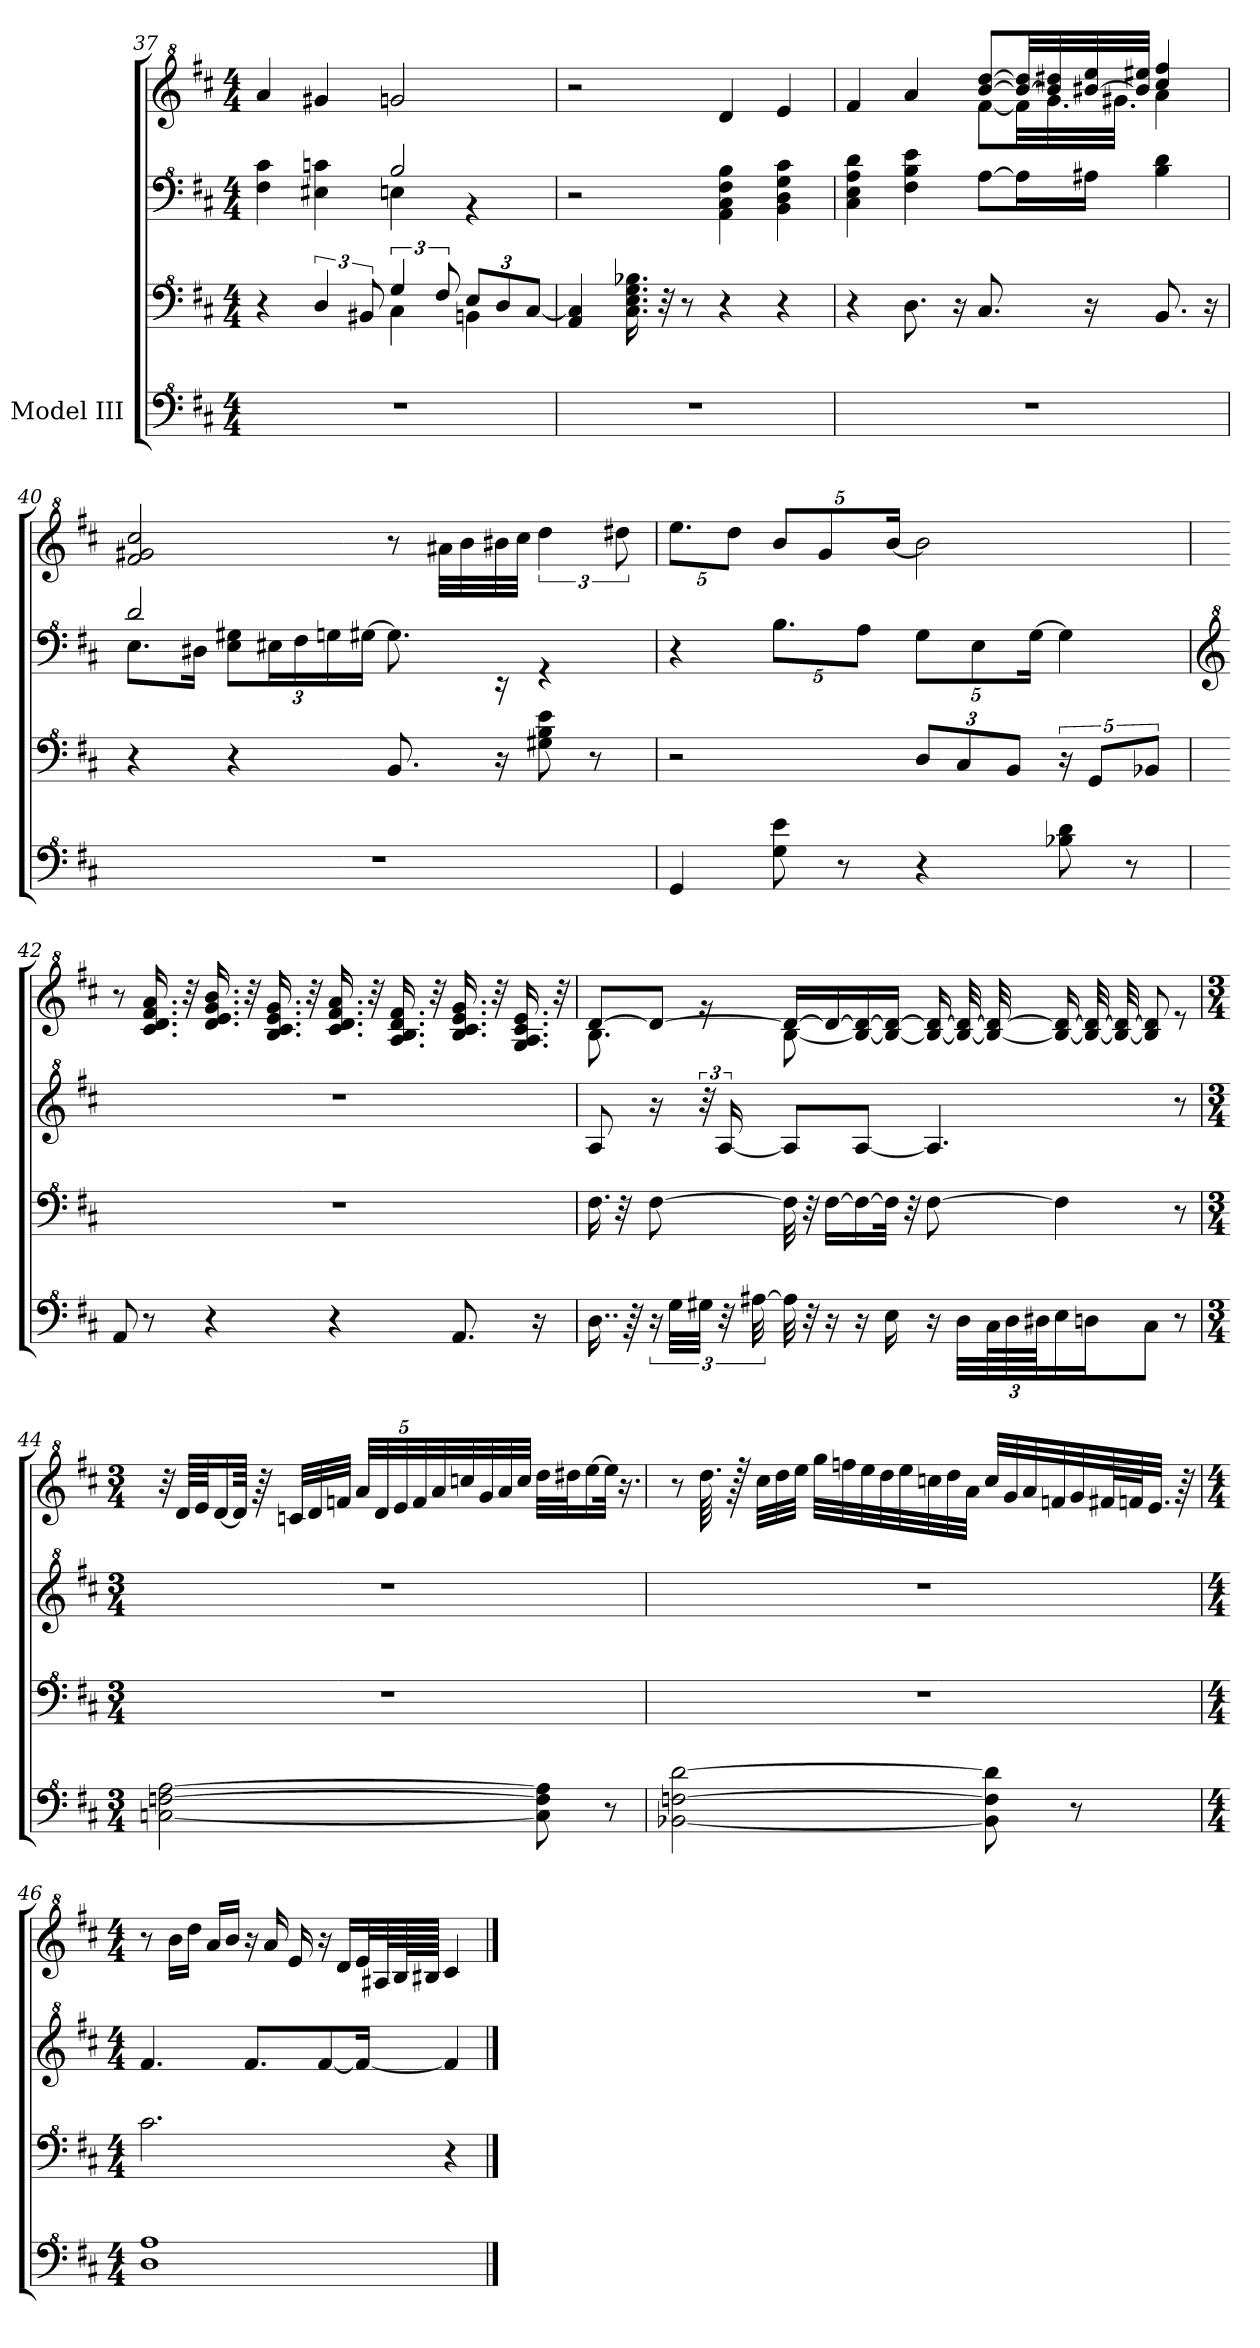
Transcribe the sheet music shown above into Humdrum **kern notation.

**kern	**kern	**kern	**kern
*part1	*part1	*part1	*part1
*staff4	*staff3	*staff2	*staff1
*I"Model III	*	*	*
!!LO:PB:g=z
*clefF^4	*clefF^4	*clefF^4	*clefG^2
*k[f#c#]	*k[f#c#]	*k[f#c#]	*k[f#c#]
*M4/4	*M4/4	*M4/4	*M4/4
=37	=37	=37	=37
*	*^	*^	*
1r	2ryy	4r	4f#\ 4cc#\	2ryy	4aa/
.	.	6d/	4e#X\ 4ccn\	.	4gg#X/
.	.	12B#X/	.	.	.
.	4c#\	6g/	2b/	4en\	2ggn/
.	.	12f#/	.	.	.
*	*	*Xbrackettup	*	*	*
.	4Bn\	12e/L	.	4r	.
.	.	12d/	.	.	.
.	.	[12c#/J	.	.	.
*	*v	*v	*	*	*
*	*	*v	*v	*
=38	=38	=38	=38
1r	4A/ 4c#/]	2r	2r
.	16.c#\ 16.e\ 16.g\ 16.b-X\	.	.
.	32r	.	.
.	8r	.	.
.	4r	4A\ 4c#\ 4f#\ 4b\	4dd/
.	4r	4B\ 4d\ 4g\ 4cc#\	4ee/
=39	=39	=39	=39
*	*	*	*^
1r	4r	4c#\ 4e\ 4a\ 4dd\	4ff#/	2ryy
.	8.d\	4f#\ 4b\ 4ee\	4aa/	.
.	16r	.	.	.
.	8.c#/	[8a\L	[8bb/ [8ddd/L	[8ff#\L
.	.	16a\L]	32bb/_ 32ddd/]LL	32ff#\LL]
.	.	.	32bb/] 32ddd#X/	32.gg\
.	16r	16a#X\JJ	[32bb#X/ 32eee/	.
.	.	.	.	32.gg#X\JJJ
.	.	.	32bb#/] 32eee#X/JJJ	.
.	8.B/	4b\ 4dd\	4ccc#/ 4fff#/	4aa\
.	16r	.	.	.
*	*	*	*v	*v
!!LO:LB:g=z
=40	=40	=40	=40
*	*	*^	*
1r	4r	8.e\L	2dd/	2ff#/ 2gg#X/ 2ccc#/
.	.	16d#X\Jk	.	.
*	*	*Xbrackettup	*	*
.	4r	12e\ 12g#X\L	.	.
.	.	24e#X\L	.	.
.	.	24f#\	.	.
.	.	24gn\	.	.
.	.	[24g#X\JJ	.	.
.	8.B/	8.g#\]	2ryy	8r
.	.	.	.	32aa#X\LLL
.	.	.	.	32bb\
.	16r	16rE	.	32bb#X\
.	.	.	.	32ccc#\JJJ
.	8g#X\ 8b\ 8ee\	4rG	.	6ddd\
.	8r	.	.	.
.	.	.	.	12ddd#X\
*	*	*v	*v	*
=41	=41	=41	=41
*	*	*	*Xbrackettup
4G/	2r	4r	10.eee\L
.	.	.	10ddd\J
8g\ 8ee\	.	10.b\L	10bb/L
.	.	.	10gg/
8r	.	.	.
.	.	10a\J	.
.	.	.	[20bb/Jk
4r	12d/L	10g\L	2bb\]
.	12c#/	.	.
.	.	10e\	.
.	12B/J	.	.
.	.	[20g\Jk	.
*	*brackettup	*	*
8b-X\ 8dd\	20r	4g\]	.
.	10G/L	.	.
8r	.	.	.
.	10B-X/J	.	.
!!LO:LB:g=z
=42	=42	=42	=42
*	*	*clefG^2	*
8A/	1r	1r	8r
8r	.	.	16.cc#/ 16.dd/ 16.ff#/ 16.aa/
.	.	.	32r
*	*	*	*MM96
4r	.	.	16.dd/ 16.ee/ 16.gg/ 16.bb/
.	.	.	32r
.	.	.	16.b/ 16.cc#/ 16.ee/ 16.gg/
.	.	.	32r
*	*	*	*MM92
4r	.	.	16.cc#/ 16.dd/ 16.ff#/ 16.aa/
.	.	.	32r
.	.	.	16.a/ 16.b/ 16.dd/ 16.ff#/
.	.	.	32r
*	*	*	*MM88
8.A/	.	.	16.b/ 16.cc#/ 16.ee/ 16.gg/
.	.	.	32r
*	*	*	*MM72
.	.	.	16.g/ 16.a/ 16.cc#/ 16.ee/
16r	.	.	.
.	.	.	32r
!!LO:PB:g=z
=43	=43	=43	=43
*	*	*	*MM40
*	*	*	*^
16..d\	16.f#\	8a/	[8dd/L	8.b\
.	32r	.	.	.
64r	.	.	.	.
*	*	*	*MM50	*
24r	[8f#\	16r	8dd/J_	.
48g\LLL	.	.	.	.
*	*	*brackettup	*	*
48g#X\JJJ	.	48r	.	16rgg
48r	.	[24a/	.	.
[48a#X\	.	.	.	.
*	*	*	*MM46	*
32a#\]	32f#\]	8a/L]	16dd/LL_	[8b\
32r	32r	.	.	.
*	*	*	*MM54	*
16r	[16f#\LL	.	16dd/_	.
*	*	*	*MM60	*
16r	16f#\_	[8a/J	16b/_ 16dd/_	2ryy
*	*	*	*MM72	*
16e\	32f#\JJk]	.	16b/_ 16dd/_JJ	.
.	32r	.	.	.
16r	[8f#\	4.a/]	16b/_ 16dd/_LL	.
*	*	*	*MM30	*
32d\LLL	.	.	32b/_ 32dd/_L	.
*Xbrackettup	*	*	*	*
*	*	*	*MM17	*
96c#\L	.	.	32b/_ 32dd/_	.
*	*	*	*MM40	*
96d\	.	.	.	.
96d#X\JJ	.	.	.	.
16e\	4f#\]	.	16b/_ 16dd/_	.
16dn\J	.	.	32b/_ 32dd/_L	.
.	.	.	32b/_ 32dd/_JJ	.
*	*	*	*MM60	*
8c#\J	.	.	8b/] 8dd/]J	.
8r	8r	8r	8ree	8ryy
*	*	*	*v	*v
!!LO:LB:g=z
=44	=44	=44	=44
*M3/4	*M3/4	*M3/4	*M3/4
*	*	*	*MM40
[2cn\ [2fn\ [2a\	2.r	2.r	32r
.	.	.	64dd/LLLL
.	.	.	64ee/JJ
.	.	.	[16dd/
.	.	.	64dd/JJkk]
.	.	.	64r
.	.	.	32ccn/LLL
.	.	.	32dd/
.	.	.	32ffn/JJJ
.	.	.	40aa/LLL
.	.	.	40dd/
.	.	.	40ee/
.	.	.	40ff/
.	.	.	40aa/
*	*	*	*MM60
.	.	.	32cccn/
.	.	.	32gg/
.	.	.	32aa/
.	.	.	32ccc/JJJ
8c\] 8f\] 8a\]	.	.	32ddd\LLL
.	.	.	32ddd#X\J
.	.	.	[16eee\
8r	.	.	32eee\JJk]
.	.	.	16.r
!!LO:LB:g=z
=45	=45	=45	=45
*	*	*	*MM60
[2B-X\ [2fn\ [2dd\	2.r	2.r	8r
*	*	*	*MM20
.	.	.	64.ddd\
.	.	.	128r
*	*	*	*MM60
.	.	.	32ccc#\LLL
*	*	*	*MM72
.	.	.	32ddd\
.	.	.	32eee\JJJ
*	*	*	*MM40
.	.	.	32ggg\LLL
*	*	*	*MM60
.	.	.	32fffn\
*	*	*	*MM66
.	.	.	32eee\
*	*	*	*MM72
.	.	.	32ddd\
*	*	*	*MM54
.	.	.	32eee\
*	*	*	*MM66
.	.	.	32cccn\
.	.	.	32ddd\
.	.	.	32aa\JJJ
*	*	*	*MM50
8B-\] 8f\] 8dd\]	.	.	32ccc/LLL
*	*	*	*MM60
.	.	.	32gg/
.	.	.	32aa/
.	.	.	32ffn/
*	*	*	*MM40
8r	.	.	32gg/
.	.	.	64ff#X/L
.	.	.	64ffn/J
*	*	*	*MM30
.	.	.	32.ee/JJJ
.	.	.	64r
!!LO:PB:g=z
=46	=46	=46	=46
*M4/4	*M4/4	*M4/4	*M4/4
*	*	*	*MM40
1d 1a	2.cc#\	4.ff#/	8r
.	.	.	16bb\LL
*	*	*	*MM50
.	.	.	16ddd\JJ
*	*	*	*MM60
.	.	.	16aa/LL
.	.	.	16bb/JJ
.	.	8.ff#/L	16r
.	.	.	16aa/
.	.	.	16ee/
.	.	[8ff#/	16r
.	.	.	16dd/LL
*	*	*	*MM22
.	.	16ff#/Jk_	32ee/L
*	*	*	*MM28
.	.	.	64a#X/L
*	*	*	*MM17
.	.	.	128b/L
.	.	.	128b#X/JJJJJ
.	4r	4ff#/]	4cc#/
==	==	==	==
*-	*-	*-	*-
